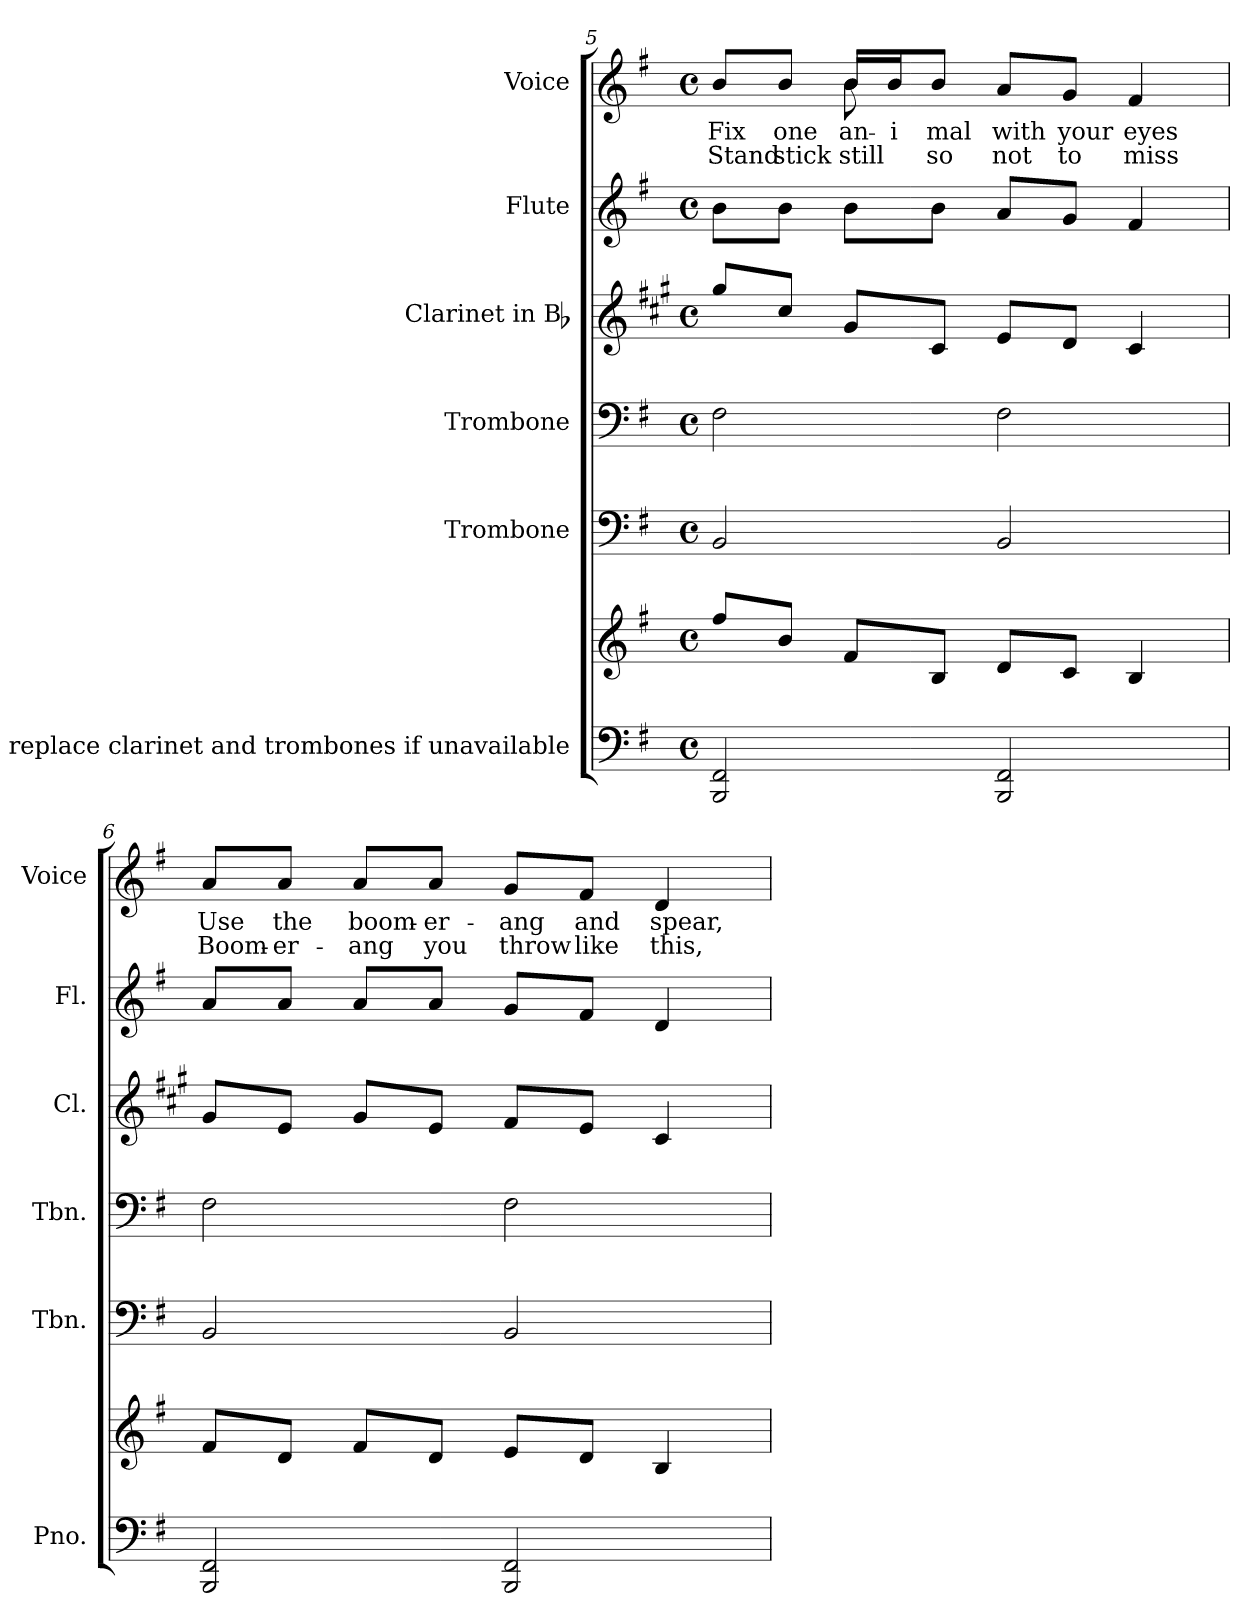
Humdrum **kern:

**kern	**kern	**kern	**kern	**kern	**kern	**kern	**text	**text
*part6	*part6	*part5	*part4	*part3	*part2	*part1	*part1	*part1
*staff7	*staff6	*staff5	*staff4	*staff3	*staff2	*staff1	*staff1	*staff1
*I"Piano To replace clarinet  and trombones if unavailable	*	*I"Trombone	*I"Trombone	*I"Clarinet in Bb	*I"Flute	*I"Voice	*	*
*I'Pno.	*	*I'Tbn.	*I'Tbn.	*I'Cl.	*I'Fl.	*I'Voice	*	*
*clefF4	*clefG2	*clefF4	*clefF4	*clefG2	*clefG2	*clefG2	*	*
*	*	*	*	*ITrd1c2	*	*	*	*
*k[f#]	*k[f#]	*k[f#]	*k[f#]	*k[f#]	*k[f#]	*k[f#]	*	*
*G:	*G:	*G:	*G:	*G:	*G:	*G:	*	*
*M4/4	*M4/4	*M4/4	*M4/4	*M4/4	*M4/4	*M4/4	*	*
*met(c)	*met(c)	*met(c)	*met(c)	*met(c)	*met(c)	*met(c)	*	*
=5	=5	=5	=5	=5	=5	=5	=5	=5
!	!	!	!	!	!	!	!LO:LY:b:color=#000000	!LO:LY:b:color=#000000
*	*	*	*	*	*	*^	*	*
2BBBi/ 2FF#i	8ff#i/L	2BBi/	2F#i\	8ff#i/L	8bi\L	8bi/L	4ryy	Fix	Stand
!	!	!	!	!	!	!	!	!LO:LY:b:color=#000000	!LO:LY:b:color=#000000
.	8bi/J	.	.	8bi/J	8bi\J	8bi/J	.	one	stick
!	!	!	!	!	!	!	!	!LO:LY:b:color=#000000	!LO:LY:b:color=#000000
.	8f#i/L	.	.	8f#i/L	8bi\L	16bi/LL	8bi\	an-	still
!	!	!	!	!	!	!	!	!LO:LY:b:color=#000000	!
.	.	.	.	.	.	16bi/J	.	-i	.
!	!	!	!	!	!	!	!	!LO:LY:b:color=#000000	!LO:LY:b:color=#000000
.	8Bi/J	.	.	8Bi/J	8bi\J	8bi/J	8ryy	mal	so
!	!	!	!	!	!	!	!	!LO:LY:b:color=#000000	!LO:LY:b:color=#000000
2BBBi/ 2FF#i	8di/L	2BBi/	2F#i\	8di/L	8ai/L	8ai/L	2ryy	with	not
!	!	!	!	!	!	!	!	!LO:LY:b:color=#000000	!LO:LY:b:color=#000000
.	8ci/J	.	.	8ci/J	8gi/J	8gi/J	.	your	to
!	!	!	!	!	!	!	!	!LO:LY:b:color=#000000	!LO:LY:b:color=#000000
.	4Bi/	.	.	4Bi/	4f#i/	4f#i/	.	eyes	miss
*	*	*	*	*	*	*v	*v	*	*
=6	=6	=6	=6	=6	=6	=6	=6	=6
!	!	!	!	!	!	!	!LO:LY:b:color=#000000	!LO:LY:b:color=#000000
2BBBi/ 2FF#i	8f#i/L	2BBi/	2F#i\	8f#i/L	8ai/L	8ai/L	Use	Boom-
!	!	!	!	!	!	!	!LO:LY:b:color=#000000	!LO:LY:b:color=#000000
.	8di/J	.	.	8di/J	8ai/J	8ai/J	the	-er-
!	!	!	!	!	!	!	!LO:LY:b:color=#000000	!LO:LY:b:color=#000000
.	8f#i/L	.	.	8f#i/L	8ai/L	8ai/L	boom-	-ang
!	!	!	!	!	!	!	!LO:LY:b:color=#000000	!LO:LY:b:color=#000000
.	8di/J	.	.	8di/J	8ai/J	8ai/J	-er-	you
!	!	!	!	!	!	!	!LO:LY:b:color=#000000	!LO:LY:b:color=#000000
2BBBi/ 2FF#i	8ei/L	2BBi/	2F#i\	8ei/L	8gi/L	8gi/L	-ang	throw
!	!	!	!	!	!	!	!LO:LY:b:color=#000000	!LO:LY:b:color=#000000
.	8di/J	.	.	8di/J	8f#i/J	8f#i/J	and	like
!	!	!	!	!	!	!	!LO:LY:b:color=#000000	!LO:LY:b:color=#000000
.	4Bi/	.	.	4Bi/	4di/	4di/	spear,	this,
=	=	=	=	=	=	=	=	=
*-	*-	*-	*-	*-	*-	*-	*-	*-
